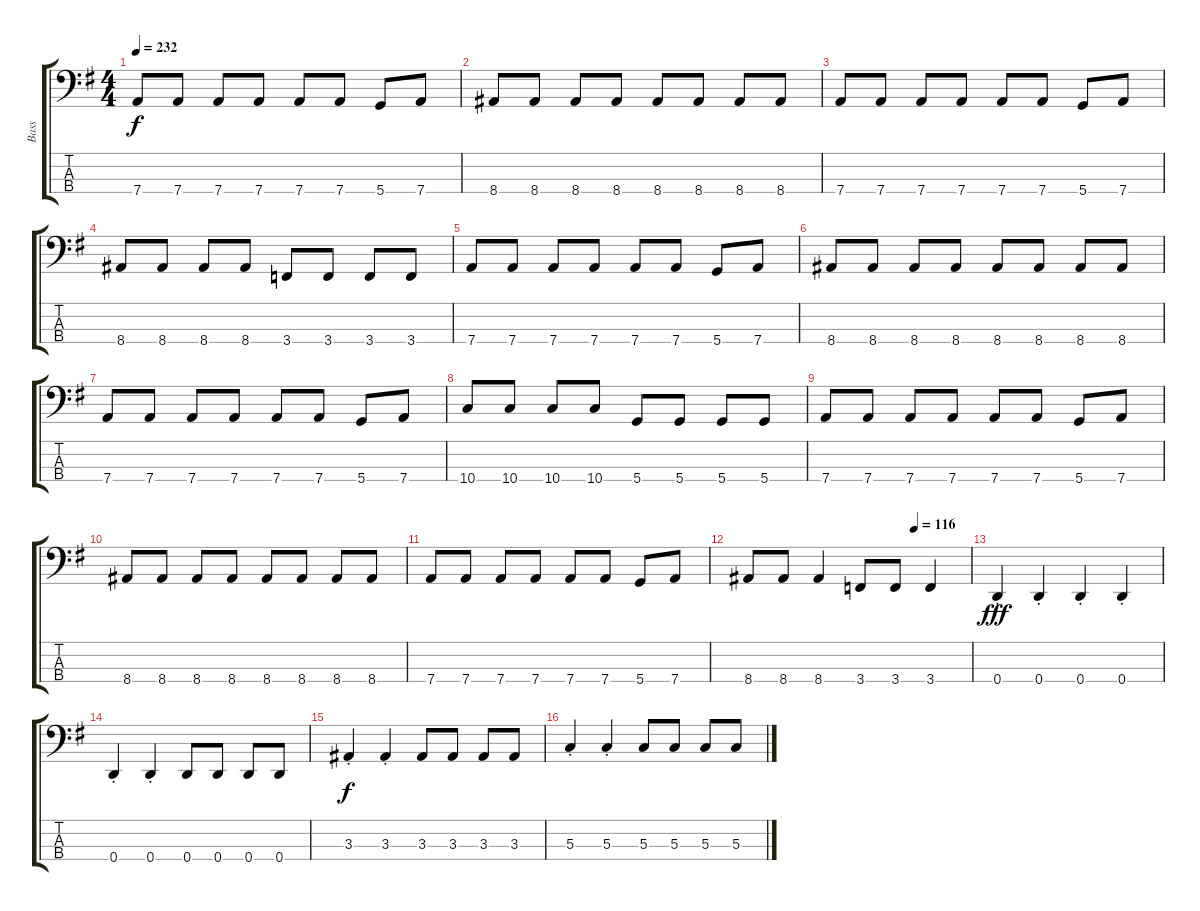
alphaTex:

\track ("Bass" "Bass") {instrument electricbassfinger}
\staff {score tabs}
\tuning (F2 C2 G1 D1) {hide}
\ts (4 4)
\tempo 232
\clef f4
\ks eminor
7.4.8{dy f} 7.4.8 7.4.8 7.4.8 7.4.8 7.4.8 5.4.8 7.4.8 |
8.4.8 8.4.8 8.4.8 8.4.8 8.4.8 8.4.8 8.4.8 8.4.8 |
7.4.8 7.4.8 7.4.8 7.4.8 7.4.8 7.4.8 5.4.8 7.4.8 |
8.4.8 8.4.8 8.4.8 8.4.8 3.4.8 3.4.8 3.4.8 3.4.8 |
7.4.8 7.4.8 7.4.8 7.4.8 7.4.8 7.4.8 5.4.8 7.4.8 |
8.4.8 8.4.8 8.4.8 8.4.8 8.4.8 8.4.8 8.4.8 8.4.8 |
7.4.8 7.4.8 7.4.8 7.4.8 7.4.8 7.4.8 5.4.8 7.4.8 |
10.4.8 10.4.8 10.4.8 10.4.8 5.4.8 5.4.8 5.4.8 5.4.8 |
7.4.8 7.4.8 7.4.8 7.4.8 7.4.8 7.4.8 5.4.8 7.4.8 |
8.4.8 8.4.8 8.4.8 8.4.8 8.4.8 8.4.8 8.4.8 8.4.8 |
7.4.8 7.4.8 7.4.8 7.4.8 7.4.8 7.4.8 5.4.8 7.4.8 |
\tempo (116 0.75)
8.4.8 8.4.8 8.4.4 3.4.8 3.4.8 3.4.4 |
0.4{st}.4{dy fff} 0.4{st}.4 0.4{st}.4 0.4{st}.4 |
0.4{st}.4 0.4{st}.4 0.4.8 0.4.8 0.4.8 0.4.8 |
3.3{st}.4{dy f} 3.3{st}.4 3.3.8 3.3.8 3.3.8 3.3.8 |
5.3{st}.4 5.3{st}.4 5.3.8 5.3.8 5.3.8 5.3.8
